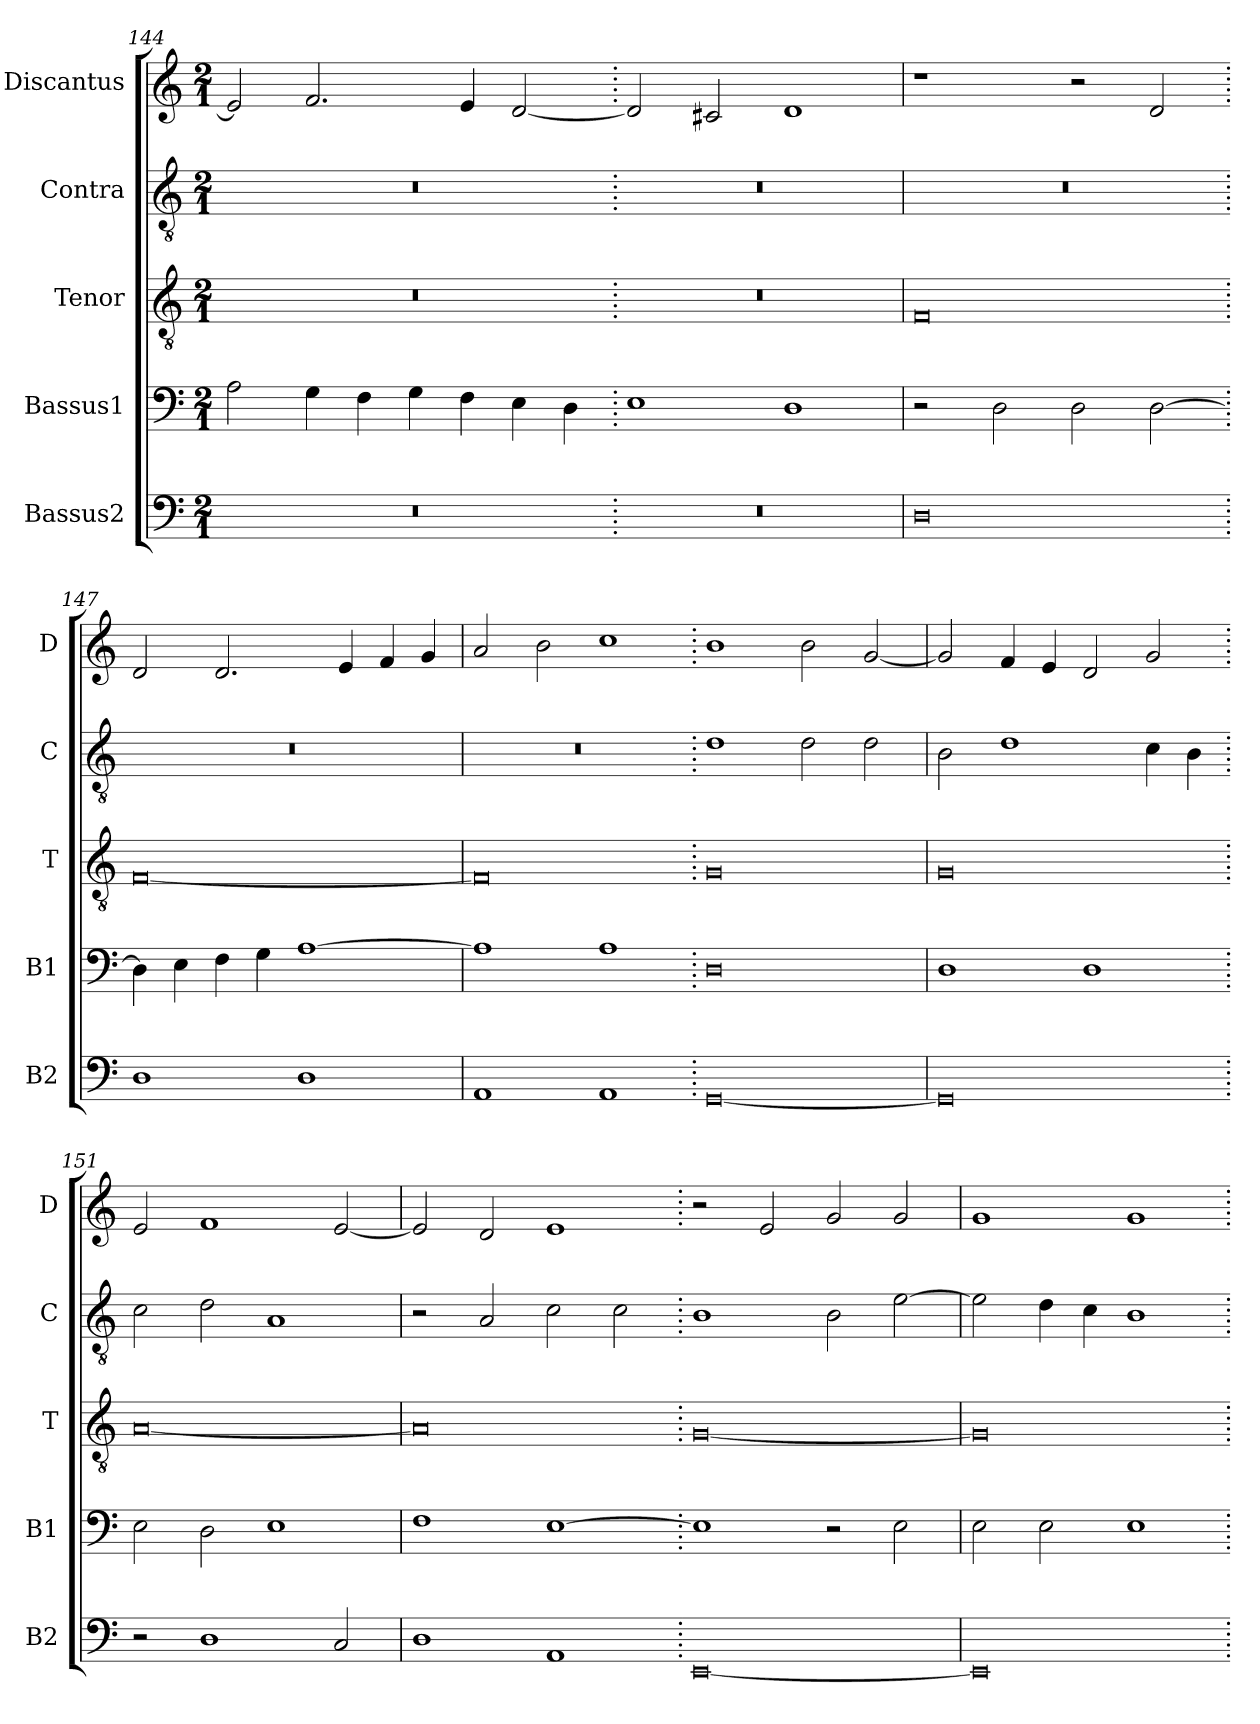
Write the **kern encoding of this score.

**kern	**kern	**kern	**kern	**kern
*part5	*part4	*part3	*part2	*part1
*staff5	*staff4	*staff3	*staff2	*staff1
*I"Bassus2	*I"Bassus1	*I"Tenor	*I"Contra	*I"Discantus
*I'B2	*I'B1	*I'T	*I'C	*I'D
*clefF4	*clefF4	*clefGv2	*clefGv2	*clefG2
*k[]	*k[]	*k[]	*k[]	*k[]
*M2/1	*M2/1	*M2/1	*M2/1	*M2/1
=144	=144	=144	=144	=144
0r	2A\	0r	0r	2e/]
.	4G\	.	.	2.f/
.	4F\	.	.	.
.	4G\	.	.	.
.	4F\	.	.	4e/
.	4E\	.	.	[2d/
.	4D\	.	.	.
=145.	=145.	=145.	=145.	=145.
0r	1E	0r	0r	2d/]
.	.	.	.	2c#X/
.	1D	.	.	1d
=146	=146	=146	=146	=146
0D	2r	0F	0r	1r
.	2D\	.	.	.
.	2D\	.	.	2r
.	[2D\	.	.	2d/
=147.	=147.	=147.	=147.	=147.
1D	4D\]	[0F	0r	2d/
.	4E\	.	.	.
.	4F\	.	.	2.d/
.	4G\	.	.	.
1D	[1A	.	.	.
.	.	.	.	4e/
.	.	.	.	4f/
.	.	.	.	4g/
=148	=148	=148	=148	=148
1AA	1A]	0F]	0r	2a/
.	.	.	.	2b\
1AA	1A	.	.	1cc
=149.	=149.	=149.	=149.	=149.
[0GG	0D	0G	1d	1b
.	.	.	2d\	2b\
.	.	.	2d\	[2g/
=150	=150	=150	=150	=150
0GG]	1D	0G	2B\	2g/]
.	.	.	1d	4f/
.	.	.	.	4e/
.	1D	.	.	2d/
.	.	.	4c\	2g/
.	.	.	4B\	.
=151.	=151.	=151.	=151.	=151.
2r	2E\	[0A	2c\	2e/
1D	2D\	.	2d\	1f
.	1E	.	1A	.
2C/	.	.	.	[2e/
=152	=152	=152	=152	=152
1D	1F	0A]	2r	2e/]
.	.	.	2A/	2d/
1AA	[1E	.	2c\	1e
.	.	.	2c\	.
=153.	=153.	=153.	=153.	=153.
[0EE	1E]	[0G	1B	2r
.	.	.	.	2e/
.	2r	.	2B\	2g/
.	2E\	.	[2e\	2g/
=154	=154	=154	=154	=154
0EE]	2E\	0G]	2e\]	1g
.	2E\	.	4d\	.
.	.	.	4c\	.
.	1E	.	1B	1g
=.	=.	=.	=.	=.
*-	*-	*-	*-	*-
